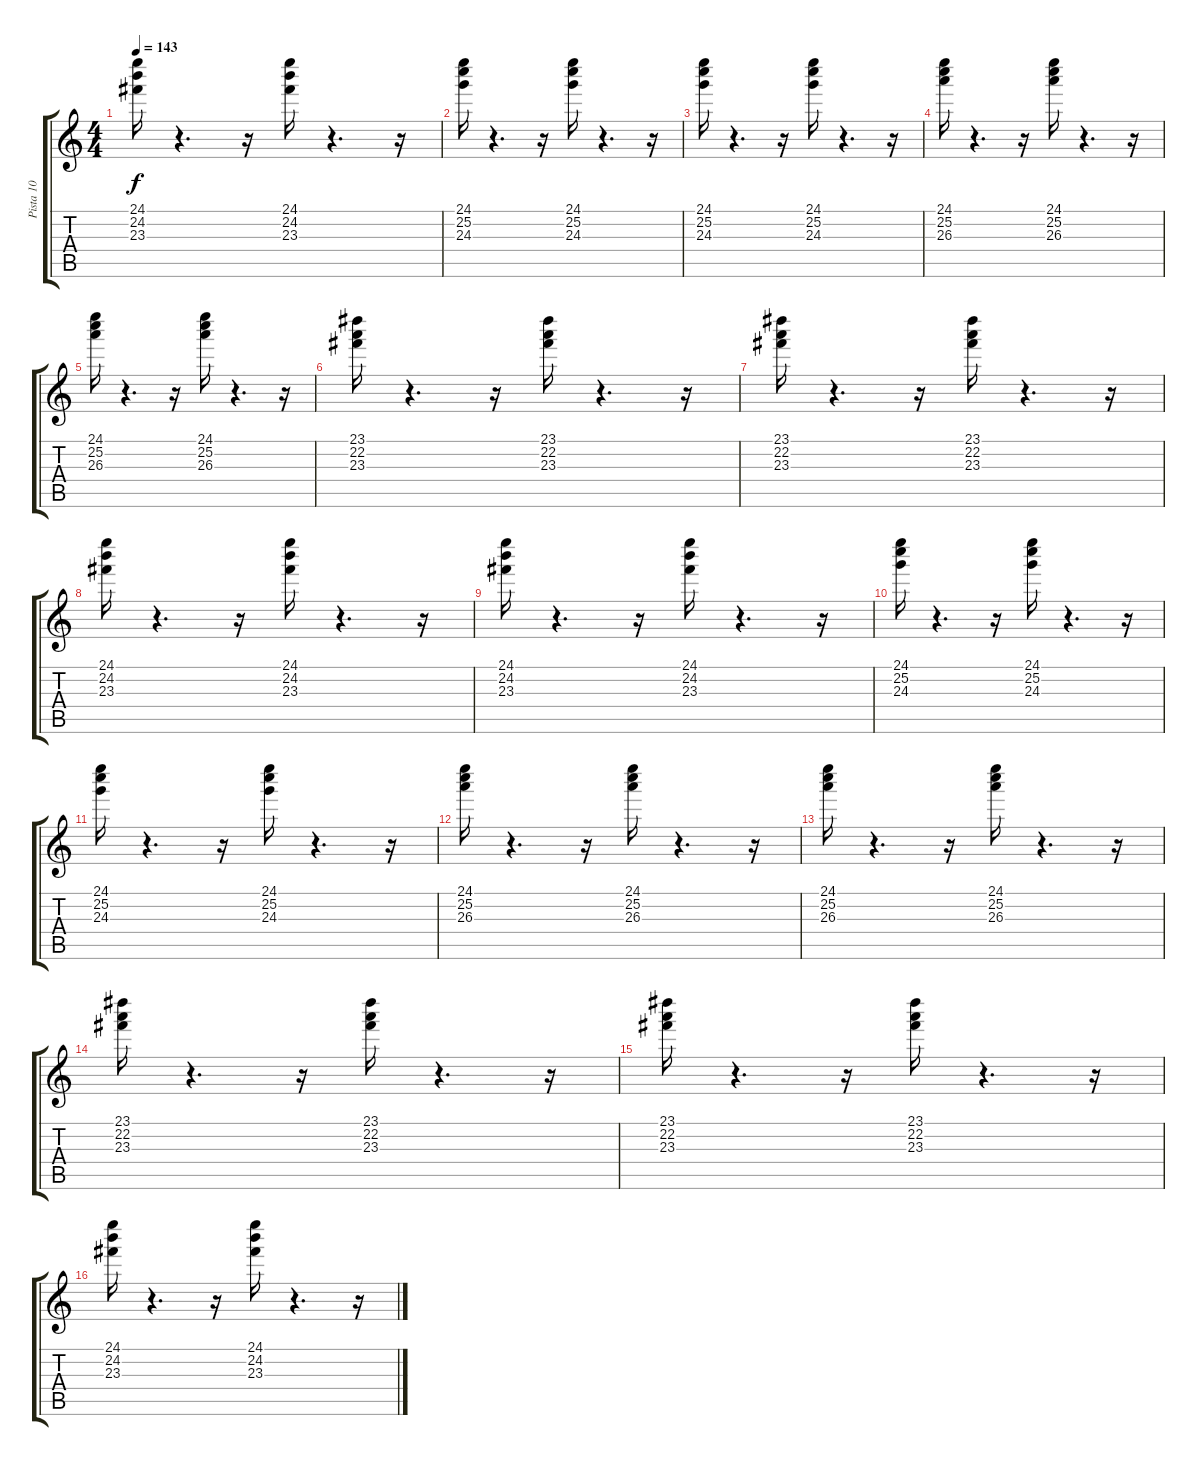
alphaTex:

\track ("Pista 10" "Pista 10") {instrument electricguitarmuted}
\staff {score tabs}
\tuning (E4 B3 G3 D3 A2 E2) {hide}
\ts (4 4)
\tempo 143
\clef g2
\ks c
(24.1 24.2 23.3).16{dy f} r.4{d} r.16 (24.1 24.2 23.3).16 r.4{d} r.16 |
(24.1 25.2 24.3).16 r.4{d} r.16 (24.1 25.2 24.3).16 r.4{d} r.16 |
(24.1 25.2 24.3).16 r.4{d} r.16 (24.1 25.2 24.3).16 r.4{d} r.16 |
(24.1 25.2 26.3).16 r.4{d} r.16 (24.1 25.2 26.3).16 r.4{d} r.16 |
(24.1 25.2 26.3).16 r.4{d} r.16 (24.1 25.2 26.3).16 r.4{d} r.16 |
(23.1 22.2 23.3).16 r.4{d} r.16 (23.1 22.2 23.3).16 r.4{d} r.16 |
(23.1 22.2 23.3).16 r.4{d} r.16 (23.1 22.2 23.3).16 r.4{d} r.16 |
(24.1 24.2 23.3).16 r.4{d} r.16 (24.1 24.2 23.3).16 r.4{d} r.16 |
(24.1 24.2 23.3).16 r.4{d} r.16 (24.1 24.2 23.3).16 r.4{d} r.16 |
(24.1 25.2 24.3).16 r.4{d} r.16 (24.1 25.2 24.3).16 r.4{d} r.16 |
(24.1 25.2 24.3).16 r.4{d} r.16 (24.1 25.2 24.3).16 r.4{d} r.16 |
(24.1 25.2 26.3).16 r.4{d} r.16 (24.1 25.2 26.3).16 r.4{d} r.16 |
(24.1 25.2 26.3).16 r.4{d} r.16 (24.1 25.2 26.3).16 r.4{d} r.16 |
(23.1 22.2 23.3).16 r.4{d} r.16 (23.1 22.2 23.3).16 r.4{d} r.16 |
(23.1 22.2 23.3).16 r.4{d} r.16 (23.1 22.2 23.3).16 r.4{d} r.16 |
(24.1 24.2 23.3).16 r.4{d} r.16 (24.1 24.2 23.3).16 r.4{d} r.16
